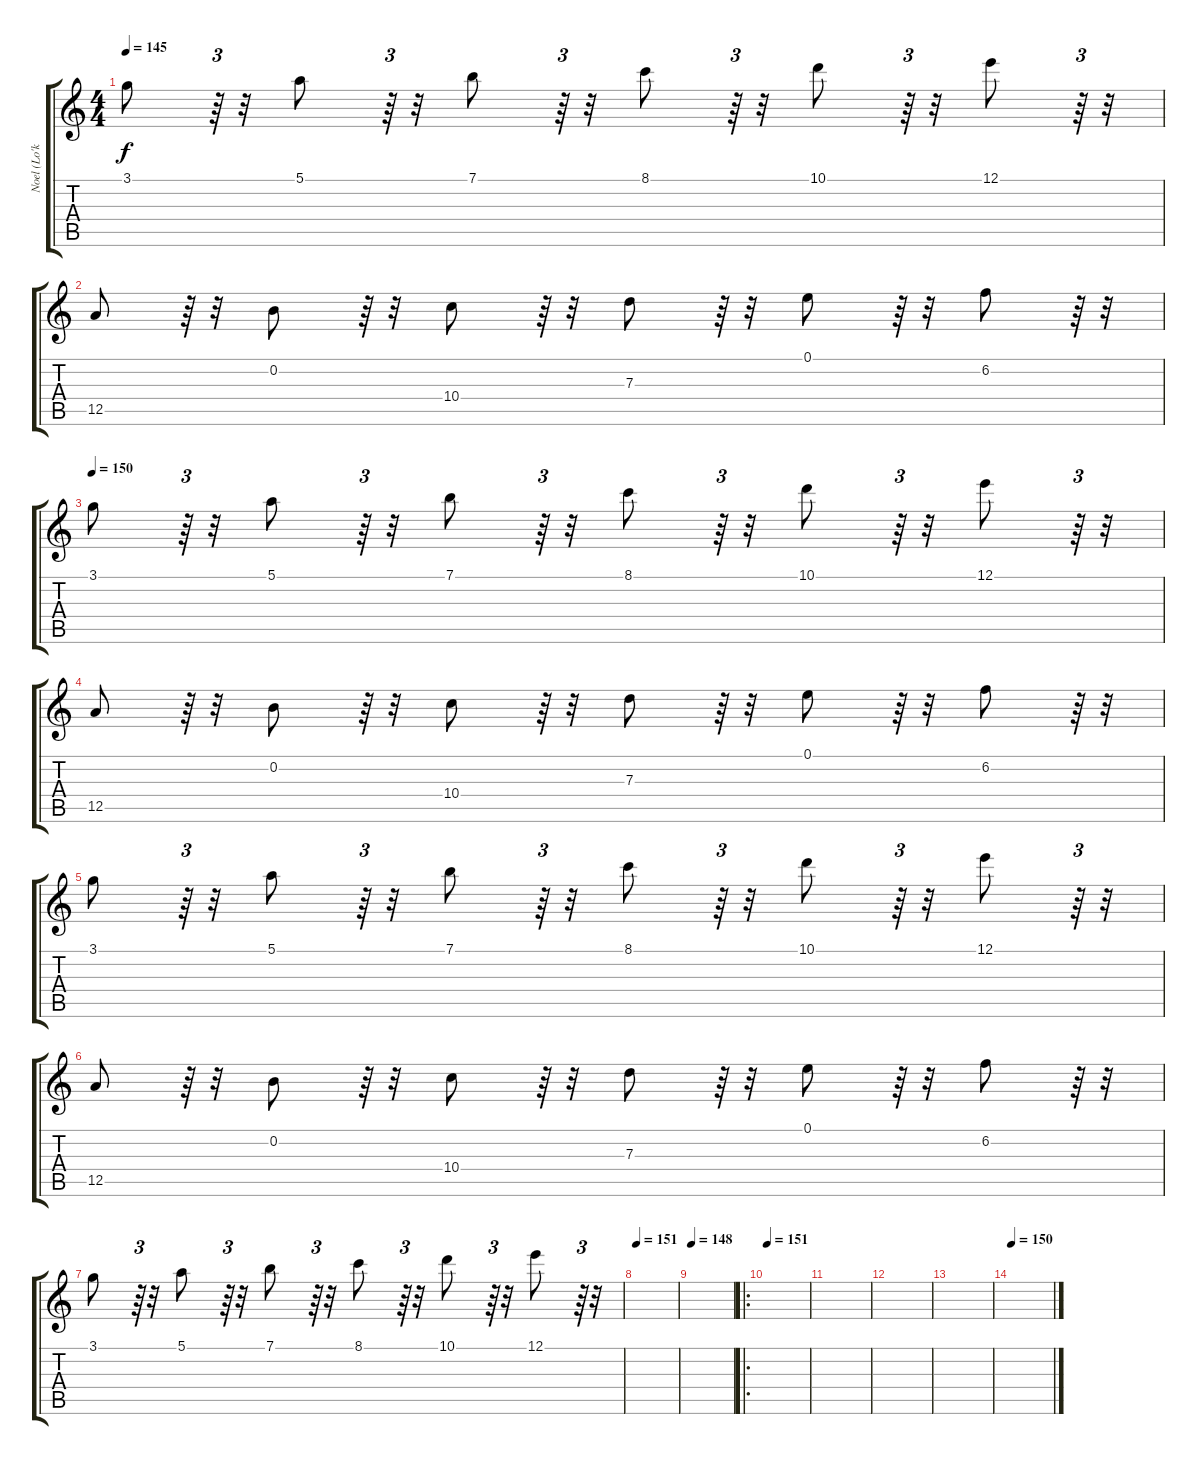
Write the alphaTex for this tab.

\track ("Noel (Lo'ks Fam)" "Noel (Lo'k") {instrument distortionguitar}
\staff {score tabs}
\tuning (E4 B3 G3 D3 A2 E2) {hide}
\ts (4 4)
\tempo 145
\clef g2
\ks c
3.1.8{dy f} r.64{tu (3 2)} r.32 5.1.8 r.64{tu (3 2)} r.32 7.1.8 r.64{tu (3 2)} r.32 8.1.8 r.64{tu (3 2)} r.32 10.1.8 r.64{tu (3 2)} r.32 12.1.8 r.64{tu (3 2)} r.32 |
12.5.8 r.64{tu (3 2)} r.32 0.2.8 r.64{tu (3 2)} r.32 10.4.8 r.64{tu (3 2)} r.32 7.3.8 r.64{tu (3 2)} r.32 0.1.8 r.64{tu (3 2)} r.32 6.2.8 r.64{tu (3 2)} r.32 |
\tempo 150
3.1.8 r.64{tu (3 2)} r.32 5.1.8 r.64{tu (3 2)} r.32 7.1.8 r.64{tu (3 2)} r.32 8.1.8 r.64{tu (3 2)} r.32 10.1.8 r.64{tu (3 2)} r.32 12.1.8 r.64{tu (3 2)} r.32 |
12.5.8 r.64{tu (3 2)} r.32 0.2.8 r.64{tu (3 2)} r.32 10.4.8 r.64{tu (3 2)} r.32 7.3.8 r.64{tu (3 2)} r.32 0.1.8 r.64{tu (3 2)} r.32 6.2.8 r.64{tu (3 2)} r.32 |
3.1.8 r.64{tu (3 2)} r.32 5.1.8 r.64{tu (3 2)} r.32 7.1.8 r.64{tu (3 2)} r.32 8.1.8 r.64{tu (3 2)} r.32 10.1.8 r.64{tu (3 2)} r.32 12.1.8 r.64{tu (3 2)} r.32 |
12.5.8 r.64{tu (3 2)} r.32 0.2.8 r.64{tu (3 2)} r.32 10.4.8 r.64{tu (3 2)} r.32 7.3.8 r.64{tu (3 2)} r.32 0.1.8 r.64{tu (3 2)} r.32 6.2.8 r.64{tu (3 2)} r.32 |
3.1.8 r.64{tu (3 2)} r.32 5.1.8 r.64{tu (3 2)} r.32 7.1.8 r.64{tu (3 2)} r.32 8.1.8 r.64{tu (3 2)} r.32 10.1.8 r.64{tu (3 2)} r.32 12.1.8 r.64{tu (3 2)} r.32 |
\tempo 151
|
\tempo 148
|
\ro
\tempo 151
|
|
|
|
\tempo 150
